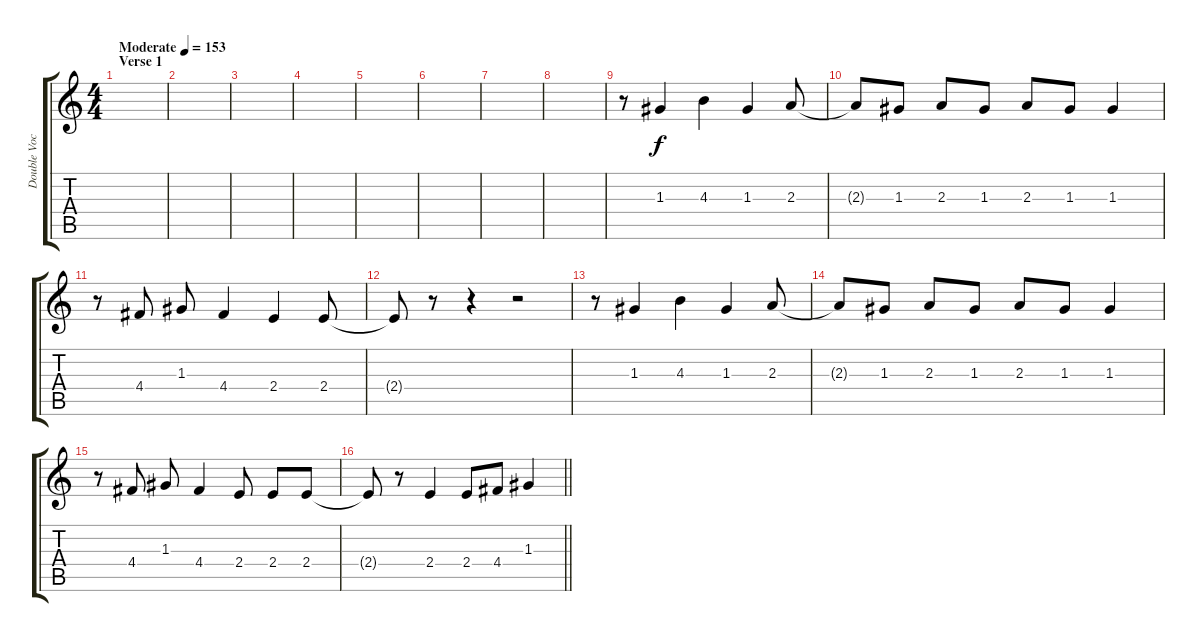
\track ("Double Vocals" "Double Voc") {instrument acousticguitarnylon}
\staff {score tabs}
\tuning (E4 B3 G3 D3 A2 E2) {hide}
\ts (4 4)
\section ("" "Verse 1")
\tempo (153 "Moderate")
\clef g2
\ks c
|
|
|
|
|
|
|
|
r.8 1.3.4 4.3.4 1.3.4 2.3.8 |
2.3{t}.8 1.3.8 2.3.8 1.3.8 2.3.8 1.3.8 1.3.4 |
r.8 4.4.8 1.3.8 4.4.4 2.4.4 2.4.8 |
2.4{t}.8 r.8 r.4 r.2 |
r.8 1.3.4 4.3.4 1.3.4 2.3.8 |
2.3{t}.8 1.3.8 2.3.8 1.3.8 2.3.8 1.3.8 1.3.4 |
r.8 4.4.8 1.3.8 4.4.4 2.4.8 2.4.8 2.4.8 |
\barLineRight lightlight
2.4{t}.8 r.8 2.4.4 2.4.8 4.4.8 1.3.4
